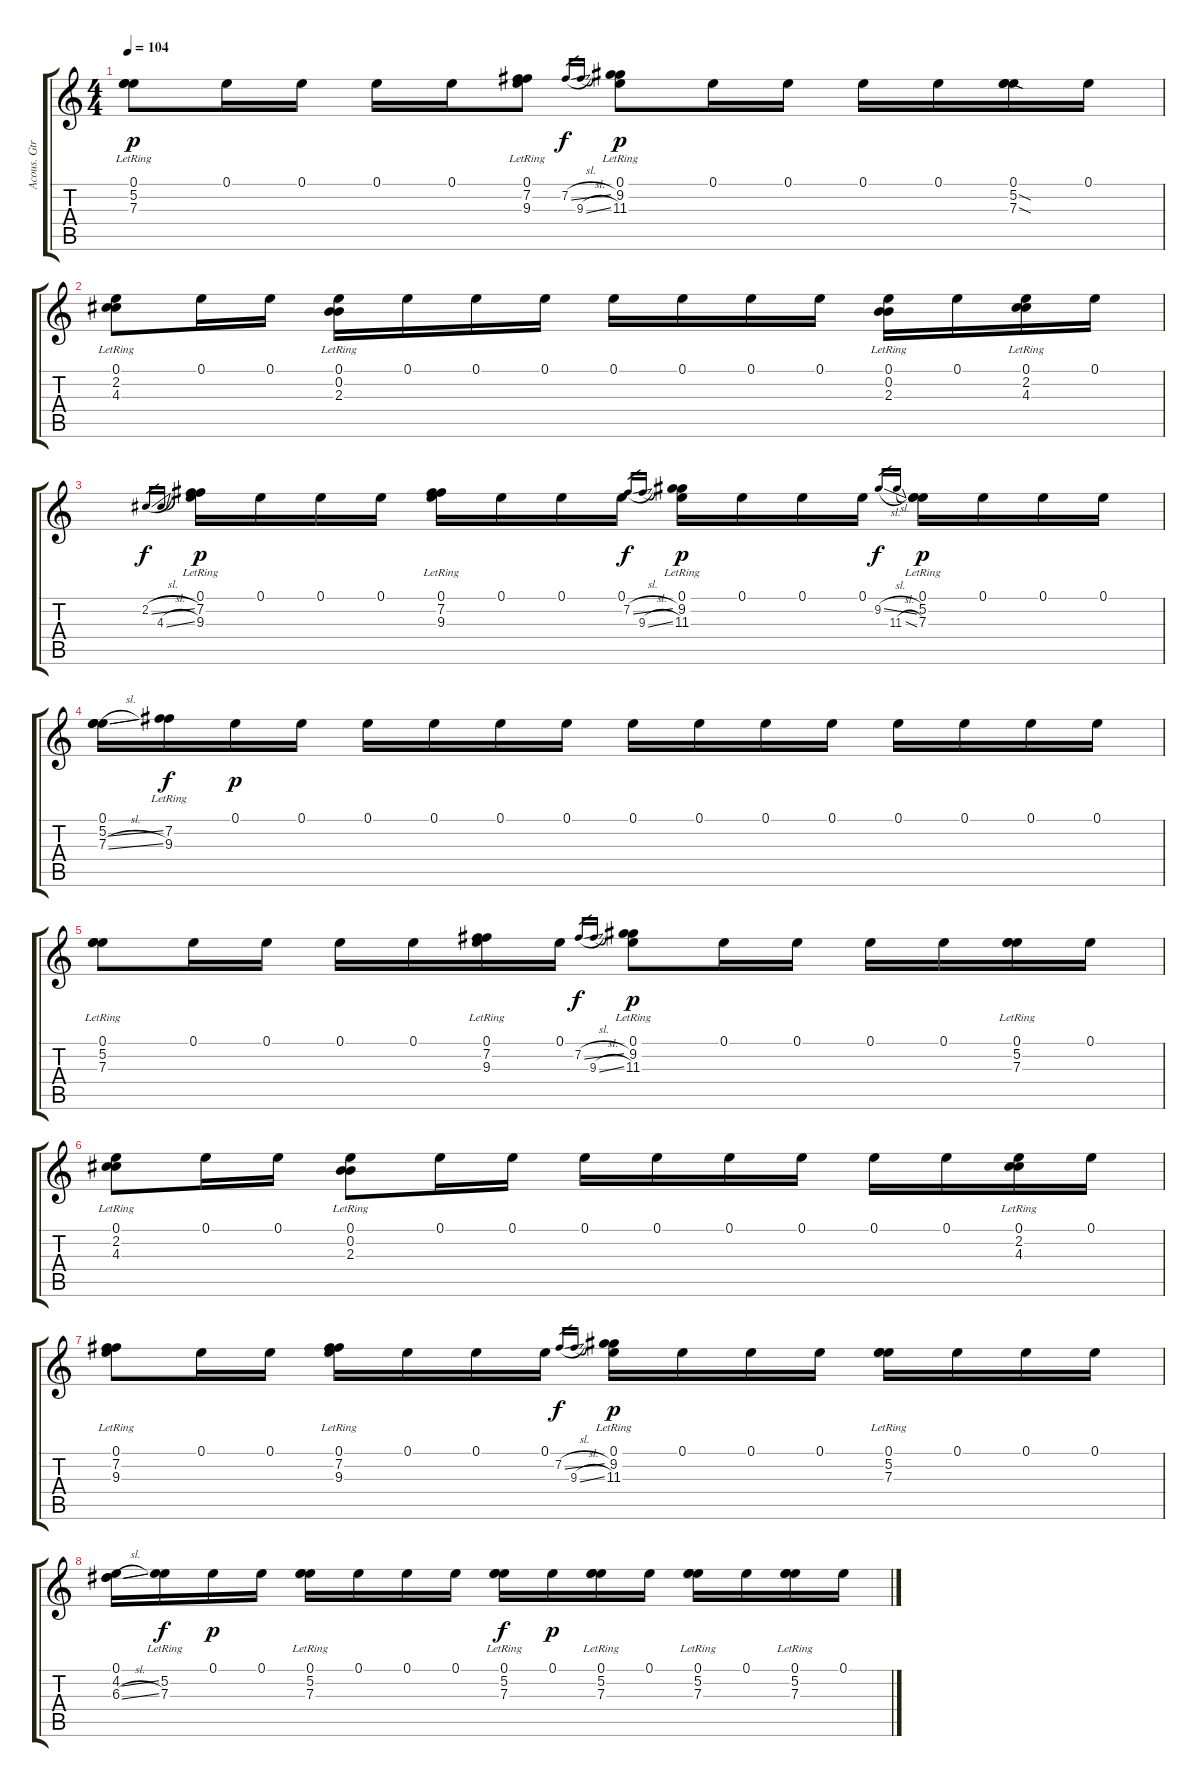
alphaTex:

\track ("Acous. Gtr." "Acous. Gtr") {instrument acousticguitarnylon}
\staff {score tabs}
\tuning (E4 B3 A3 D3 A2 E2) {hide}
\ts (4 4)
\tempo 104
\clef g2
\ks c
(0.1 5.2{lr} 7.3{lr}).8{dy p} 0.1.16 0.1.16 0.1.16 0.1.16 (0.1 7.2{lr} 9.3{lr}).8 7.2{sl}.16{gr dy f} 9.3{sl}.16{gr} (0.1 9.2{lr} 11.3{lr}).8{dy p} 0.1.16 0.1.16 0.1.16 0.1.16 (0.1 5.2{sod} 7.3{sod}).16 0.1.16 |
(0.1 2.2{lr} 4.3{lr}).8 0.1.16 0.1.16 (0.1 0.2{lr} 2.3{lr}).16 0.1.16 0.1.16 0.1.16 0.1.16 0.1.16 0.1.16 0.1.16 (0.1 0.2{lr} 2.3{lr}).16 0.1.16 (0.1 2.2{lr} 4.3{lr}).16 0.1.16 |
2.2{sl}.16{gr dy f} 4.3{sl}.16{gr} (0.1 7.2{lr} 9.3{lr}).16{dy p} 0.1.16 0.1.16 0.1.16 (0.1 7.2{lr} 9.3{lr}).16 0.1.16 0.1.16 0.1.16 7.2{sl}.16{gr dy f} 9.3{sl}.16{gr} (0.1 9.2{lr} 11.3{lr}).16{dy p} 0.1.16 0.1.16 0.1.16 9.2{sl}.16{gr dy f} 11.3{sl}.16{gr} (0.1 5.2{lr} 7.3{lr}).16{dy p} 0.1.16 0.1.16 0.1.16 |
(0.1 5.2{sl} 7.3{sl}).16 (7.2{lr} 9.3{lr}).16{dy f} 0.1.16{dy p} 0.1.16 0.1.16 0.1.16 0.1.16 0.1.16 0.1.16 0.1.16 0.1.16 0.1.16 0.1.16 0.1.16 0.1.16 0.1.16 |
(0.1 5.2{lr} 7.3{lr}).8 0.1.16 0.1.16 0.1.16 0.1.16 (0.1 7.2 9.3{lr}).16 0.1.16 7.2{sl}.16{gr dy f} 9.3{sl}.16{gr} (0.1 9.2{lr} 11.3{lr}).8{dy p} 0.1.16 0.1.16 0.1.16 0.1.16 (0.1 5.2{lr} 7.3{lr}).16 0.1.16 |
(0.1 2.2{lr} 4.3{lr}).8 0.1.16 0.1.16 (0.1 0.2{lr} 2.3{lr}).8 0.1.16 0.1.16 0.1.16 0.1.16 0.1.16 0.1.16 0.1.16 0.1.16 (0.1 2.2{lr} 4.3{lr}).16 0.1.16 |
(0.1 7.2{lr} 9.3{lr}).8 0.1.16 0.1.16 (0.1 7.2{lr} 9.3{lr}).16 0.1.16 0.1.16 0.1.16 7.2{sl}.16{gr dy f} 9.3{sl}.16{gr} (0.1 9.2{lr} 11.3{lr}).16{dy p} 0.1.16 0.1.16 0.1.16 (0.1 5.2{lr} 7.3{lr}).16 0.1.16 0.1.16 0.1.16 |
(0.1 4.2{sl} 6.3{sl}).16 (5.2{lr} 7.3{lr}).16{dy f} 0.1.16{dy p} 0.1.16 (0.1 5.2{lr} 7.3{lr}).16 0.1.16 0.1.16 0.1.16 (0.1 5.2{lr} 7.3{lr}).16{dy f} 0.1.16{dy p} (0.1 5.2{lr} 7.3{lr}).16 0.1.16 (0.1 5.2{lr} 7.3{lr}).16 0.1.16 (0.1 5.2{lr} 7.3{lr}).16 0.1.16
